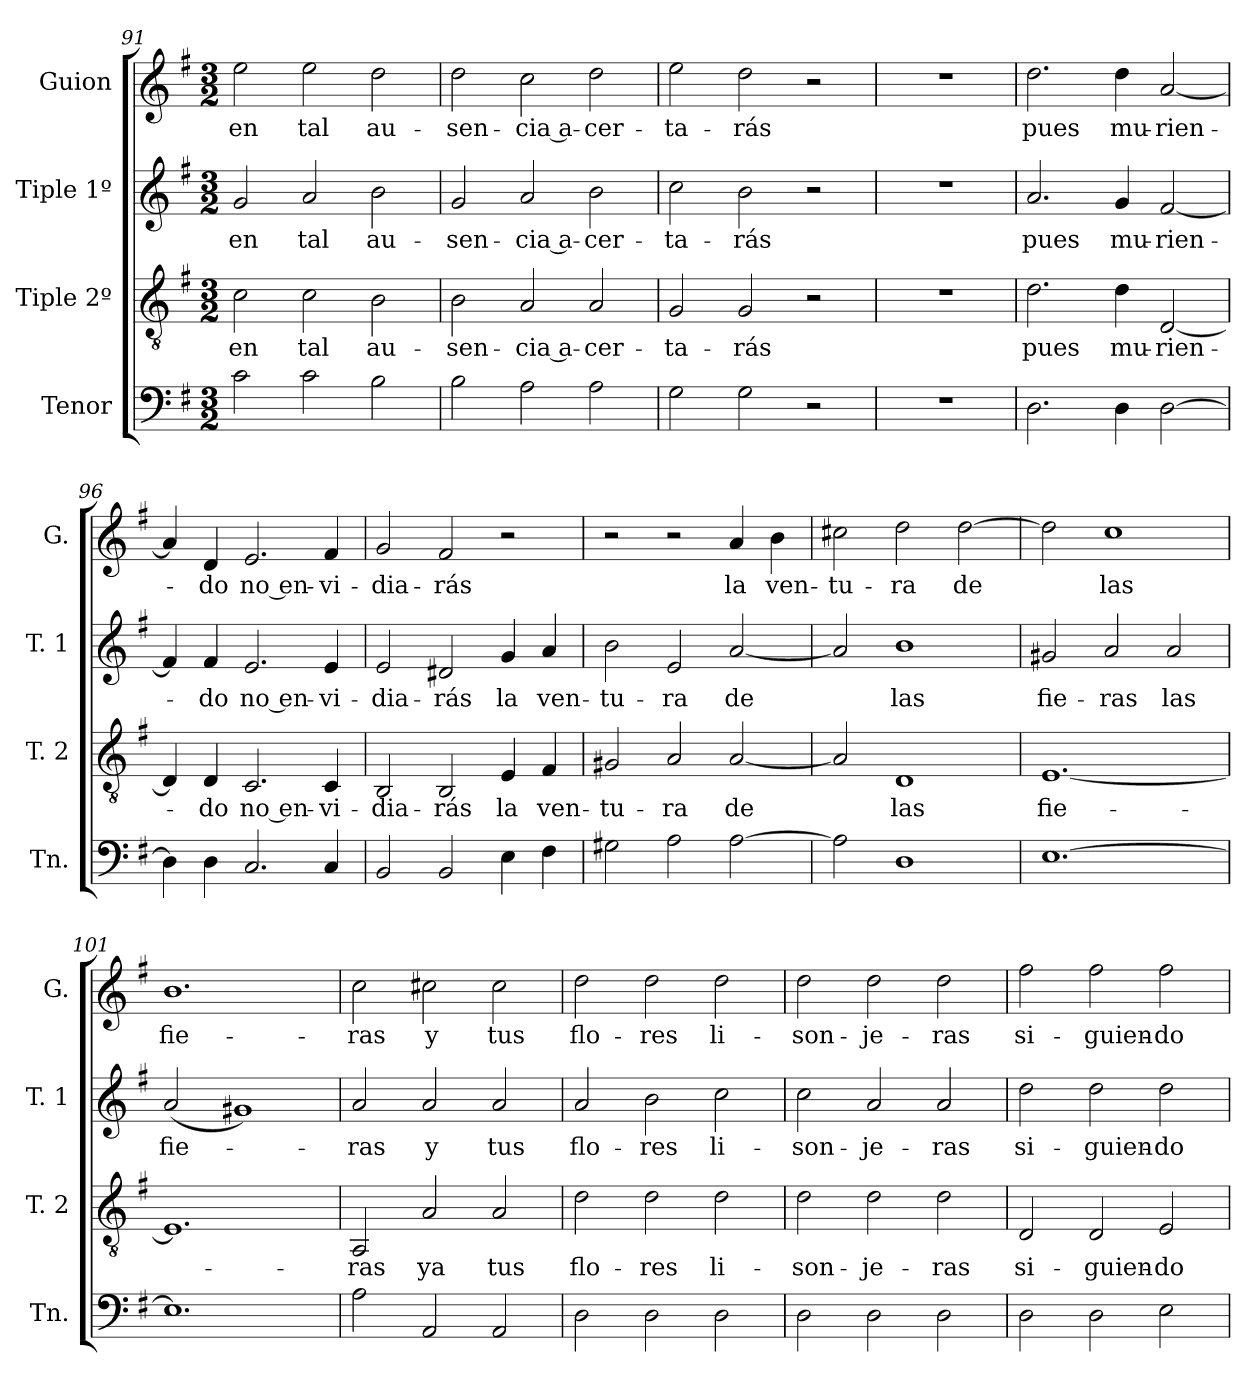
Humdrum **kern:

**kern	**kern	**text	**kern	**text	**kern	**text
*part4	*part3	*part3	*part2	*part2	*part1	*part1
*staff4	*staff3	*staff3	*staff2	*staff2	*staff1	*staff1
*I"Tenor	*I"Tiple 2º	*	*I"Tiple 1º	*	*I"Guion	*
*I'Tn.	*I'T. 2	*	*I'T. 1	*	*I'G.	*
*clefF4	*clefGv2	*	*clefG2	*	*clefG2	*
*k[f#]	*k[f#]	*	*k[f#]	*	*k[f#]	*
*M3/2	*M3/2	*	*M3/2	*	*M3/2	*
=91	=91	=91	=91	=91	=91	=91
2c	2c	en	2g	en	2ee	en
2c	2c	tal	2a	tal	2ee	tal
2B	2B	au-	2b	au-	2dd	au-
=92	=92	=92	=92	=92	=92	=92
2B	2B	-sen-	2g	-sen-	2dd	-sen-
2A	2A	-cia a-	2a	-cia a-	2cc	-cia a-
2A	2A	-cer-	2b	-cer-	2dd	-cer-
=93	=93	=93	=93	=93	=93	=93
2G	2G	-ta-	2cc	-ta-	2ee	-ta-
2G	2G	-rás	2b	-rás	2dd	-rás
2r	2r	.	2r	.	2r	.
=94	=94	=94	=94	=94	=94	=94
1.r	1.r	.	1.r	.	1.r	.
=95	=95	=95	=95	=95	=95	=95
2.D	2.d	pues	2.a	pues	2.dd	pues
4D	4d	mu-	4g	mu-	4dd	mu-
[2D	[2D	-rien-	[2f#	-rien-	[2a	-rien-
=96	=96	=96	=96	=96	=96	=96
4D]	4D]	.	4f#]	.	4a]	.
4D	4D	-do	4f#	-do	4d	-do
2.C	2.C	no en-	2.e	no en-	2.e	no en-
4C	4C	-vi-	4e	-vi-	4f#	-vi-
=97	=97	=97	=97	=97	=97	=97
2BB	2BB	-dia-	2e	-dia-	2g	-dia-
2BB	2BB	-rás	2d#X	-rás	2f#	-rás
4E	4E	la	4g	la	2r	.
4F#	4F#	ven-	4a	ven-	.	.
=98	=98	=98	=98	=98	=98	=98
2G#X	2G#X	-tu-	2b	-tu-	2r	.
2A	2A	-ra	2e	-ra	2r	.
[2A	[2A	de	[2a	de	4a	la
.	.	.	.	.	4b	ven-
=99	=99	=99	=99	=99	=99	=99
2A]	2A]	.	2a]	.	2cc#X	-tu-
1D	1D	las	1b	las	2dd	-ra
.	.	.	.	.	[2dd	de
=100	=100	=100	=100	=100	=100	=100
[1.E	[1.E	fie-	2g#X	fie-	2dd]	.
.	.	.	2a	-ras	1cc	las
.	.	.	2a	las	.	.
=101	=101	=101	=101	=101	=101	=101
1.E]	1.E]	.	(2a	fie-	1.b	fie-
.	.	.	1g#X)	.	.	.
=102	=102	=102	=102	=102	=102	=102
2A	2AA	-ras	2a	-ras	2cc	-ras
2AA	2A	ya	2a	y	2cc#X	y
2AA	2A	tus	2a	tus	2cc#	tus
=103	=103	=103	=103	=103	=103	=103
2D	2d	flo-	2a	flo-	2dd	flo-
2D	2d	-res	2b	-res	2dd	-res
2D	2d	li-	2cc	li-	2dd	li-
=104	=104	=104	=104	=104	=104	=104
2D	2d	-son-	2cc	-son-	2dd	-son-
2D	2d	-je-	2a	-je-	2dd	-je-
2D	2d	-ras	2a	-ras	2dd	-ras
=105	=105	=105	=105	=105	=105	=105
2D	2D	si-	2dd	si-	2ff#	si-
2D	2D	-guien-	2dd	-guien-	2ff#	-guien-
2E	2E	-do	2dd	-do	2ff#	-do
=	=	=	=	=	=	=
*-	*-	*-	*-	*-	*-	*-
